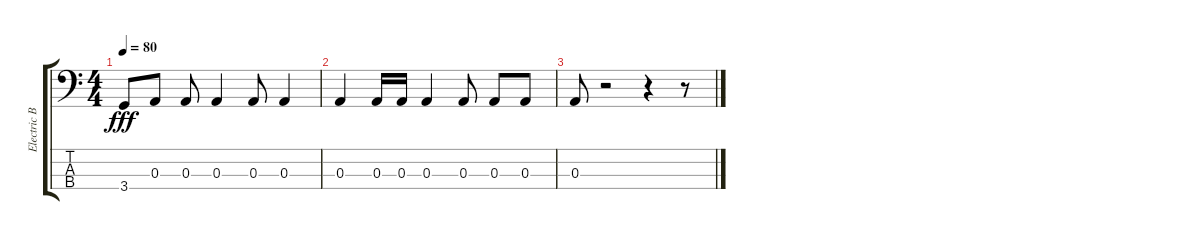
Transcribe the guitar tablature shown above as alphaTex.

\track ("Electric Bass       " "Electric B") {instrument electricbassfinger}
\staff {score tabs}
\tuning (G2 D2 A1 E1) {hide}
\ts (4 4)
\tempo 80
\clef f4
\ks c
3.4.8{dy fff} 0.3.8 0.3.8 0.3.4 0.3.8 0.3.4 |
0.3.4 0.3.16 0.3.16 0.3.4 0.3.8 0.3.8 0.3.8 |
0.3.8 r.2 r.4 r.8
